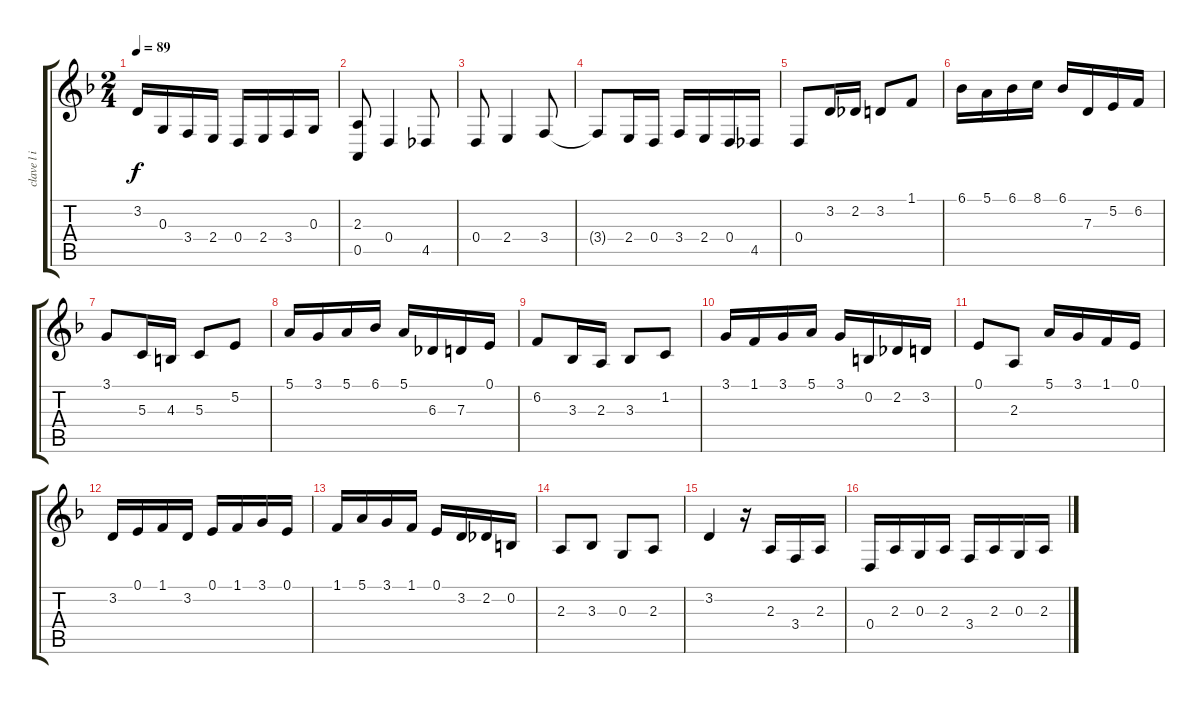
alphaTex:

\track ("clave l i" "clave l i") {instrument harpsichord}
\staff {score tabs}
\tuning (E4 B3 G3 D3 A2 E2) {hide}
\ts (2 4)
\tempo 89
\clef g2
\ks dminor
3.2.16{dy f} 0.3.16 3.4.16 2.4.16 0.4.16 2.4.16 3.4.16 0.3.16 |
(2.3 0.5).8 0.4.4 4.5.8 |
0.4.8 2.4.4 3.4.8 |
3.4{t}.8 2.4.16 0.4.16 3.4.16 2.4.16 0.4.16 4.5.16 |
0.4.8 3.2.16 2.2.16 3.2.8 1.1.8 |
6.1.16 5.1.16 6.1.16 8.1.16 6.1.16 7.3.16 5.2.16 6.2.16 |
3.1.8 5.3.16 4.3.16 5.3.8 5.2.8 |
5.1.16 3.1.16 5.1.16 6.1.16 5.1.16 6.3.16 7.3.16 0.1.16 |
6.2.8 3.3.16 2.3.16 3.3.8 1.2.8 |
3.1.16 1.1.16 3.1.16 5.1.16 3.1.16 0.2.16 2.2.16 3.2.16 |
0.1.8 2.3.8 5.1.16 3.1.16 1.1.16 0.1.16 |
3.2.16 0.1.16 1.1.16 3.2.16 0.1.16 1.1.16 3.1.16 0.1.16 |
1.1.16 5.1.16 3.1.16 1.1.16 0.1.16 3.2.16 2.2.16 0.2.16 |
2.3.8 3.3.8 0.3.8 2.3.8 |
3.2.4 r.16 2.3.16 3.4.16 2.3.16 |
0.4.16 2.3.16 0.3.16 2.3.16 3.4.16 2.3.16 0.3.16 2.3.16
